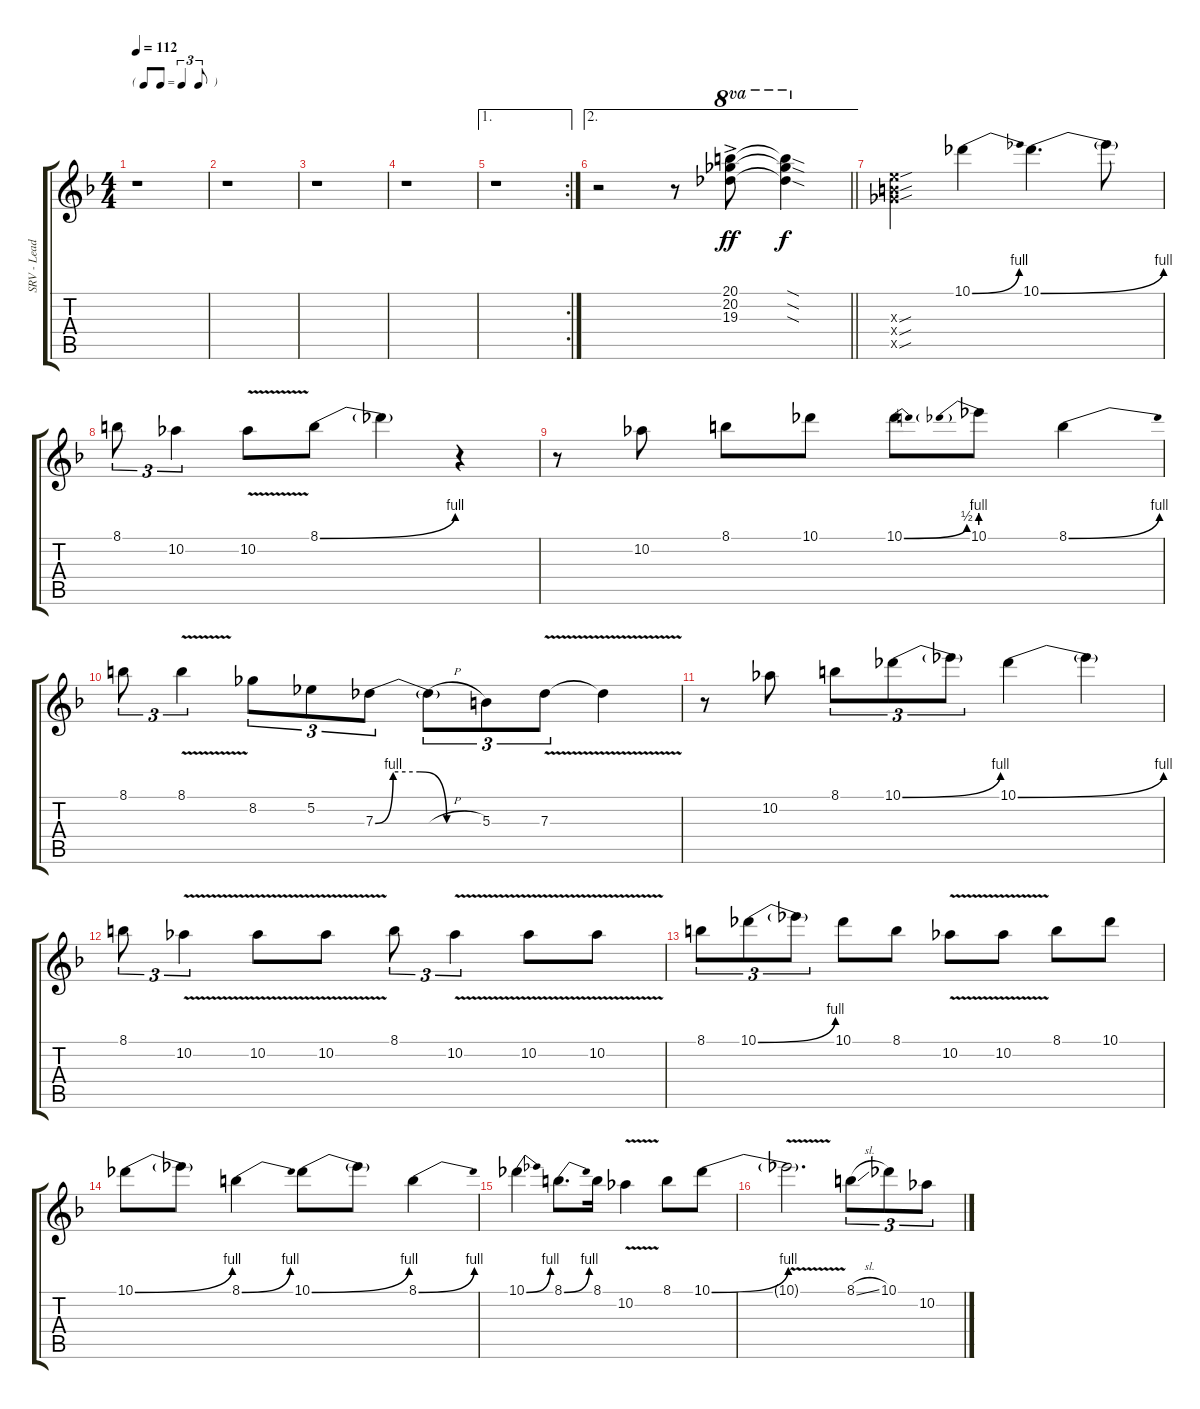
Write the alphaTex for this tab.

\track ("SRV - Lead Guitar" "SRV - Lead") {instrument distortionguitar}
\staff {score tabs}
\tuning (Eb4 Bb3 Gb3 Db3 Ab2 Eb2) {hide}
\ts (4 4)
\tf triplet8th
\tempo 112
\clef g2
\ks f
r.1{dy fff} |
r.1 |
r.1 |
r.1 |
\ae 1
\rc 2
r.1 |
\ae 2
\barLineRight lightlight
r.2 r.8 (20.1{ac} 20.2{ac} 19.3{ac}).8{ot 8va dy ff} (20.1{sod t} 20.2{sod t} 19.3{sod t}).4{ot 8va dy f} |
(10.3{sou x} 10.4{sou x} 10.5{sou x}).4 10.1{be (bend 0 0 60 4)}.4 10.1{be (bend 0 0 60 4)}.4{d} 10.1{t}.8 |
8.1.8{tu (3 2)} 10.2.4{tu (3 2)} 10.2{v}.8 8.1{be (bend 0 0 60 4)}.8 8.1{t}.4 r.4 |
r.8 10.2.8 8.1.8 10.1.8 10.1{be (bend 0 0 60 2)}.8 10.1{be (prebend 0 4 60 4)}.8 8.1{be (bend 0 0 60 4)}.4 |
8.1.8{tu (3 2)} 8.1{v}.4{tu (3 2)} 8.2.8{tu (3 2)} 5.2.8{tu (3 2)} 7.3{be (custom 0 0 10 4 25 4 40 0 60 0)}.8{tu (3 2)} 7.3{h t}.8{tu (3 2)} 5.3.8{tu (3 2)} 7.3{v}.8{tu (3 2)} 7.3{v t}.4 |
r.8 10.2.8 8.1.8{tu (3 2)} 10.1{be (bend 0 0 60 4)}.8{tu (3 2)} 10.1{t}.8{tu (3 2)} 10.1{be (bend 0 0 60 4)}.4 10.1{t}.4 |
8.1.8{tu (3 2)} 10.2{v}.4{tu (3 2)} 10.2{v}.8 10.2{v}.8 8.1.8{tu (3 2)} 10.2{v}.4{tu (3 2)} 10.2{v}.8 10.2{v}.8 |
8.1.8{tu (3 2)} 10.1{be (bend 0 0 60 4)}.8{tu (3 2)} 10.1{t}.8{tu (3 2)} 10.1.8 8.1.8 10.2{v}.8 10.2{v}.8 8.1.8 10.1.8 |
10.1{be (bend 0 0 60 4)}.8 10.1{t}.8 8.1{be (bend 0 0 60 4)}.4 10.1{be (bend 0 0 60 4)}.8 10.1{t}.8 8.1{be (bend 0 0 60 4)}.4 |
10.1{be (bend 0 0 60 4)}.4 8.1{be (bend 0 0 60 4)}.8{d} 8.1.16 10.2{v}.4 8.1.8 10.1{be (bend 0 0 60 4)}.8 |
10.1{v t}.2{d} 8.1{sl}.8{tu (3 2)} 10.1.8{tu (3 2)} 10.2.8{tu (3 2)}
